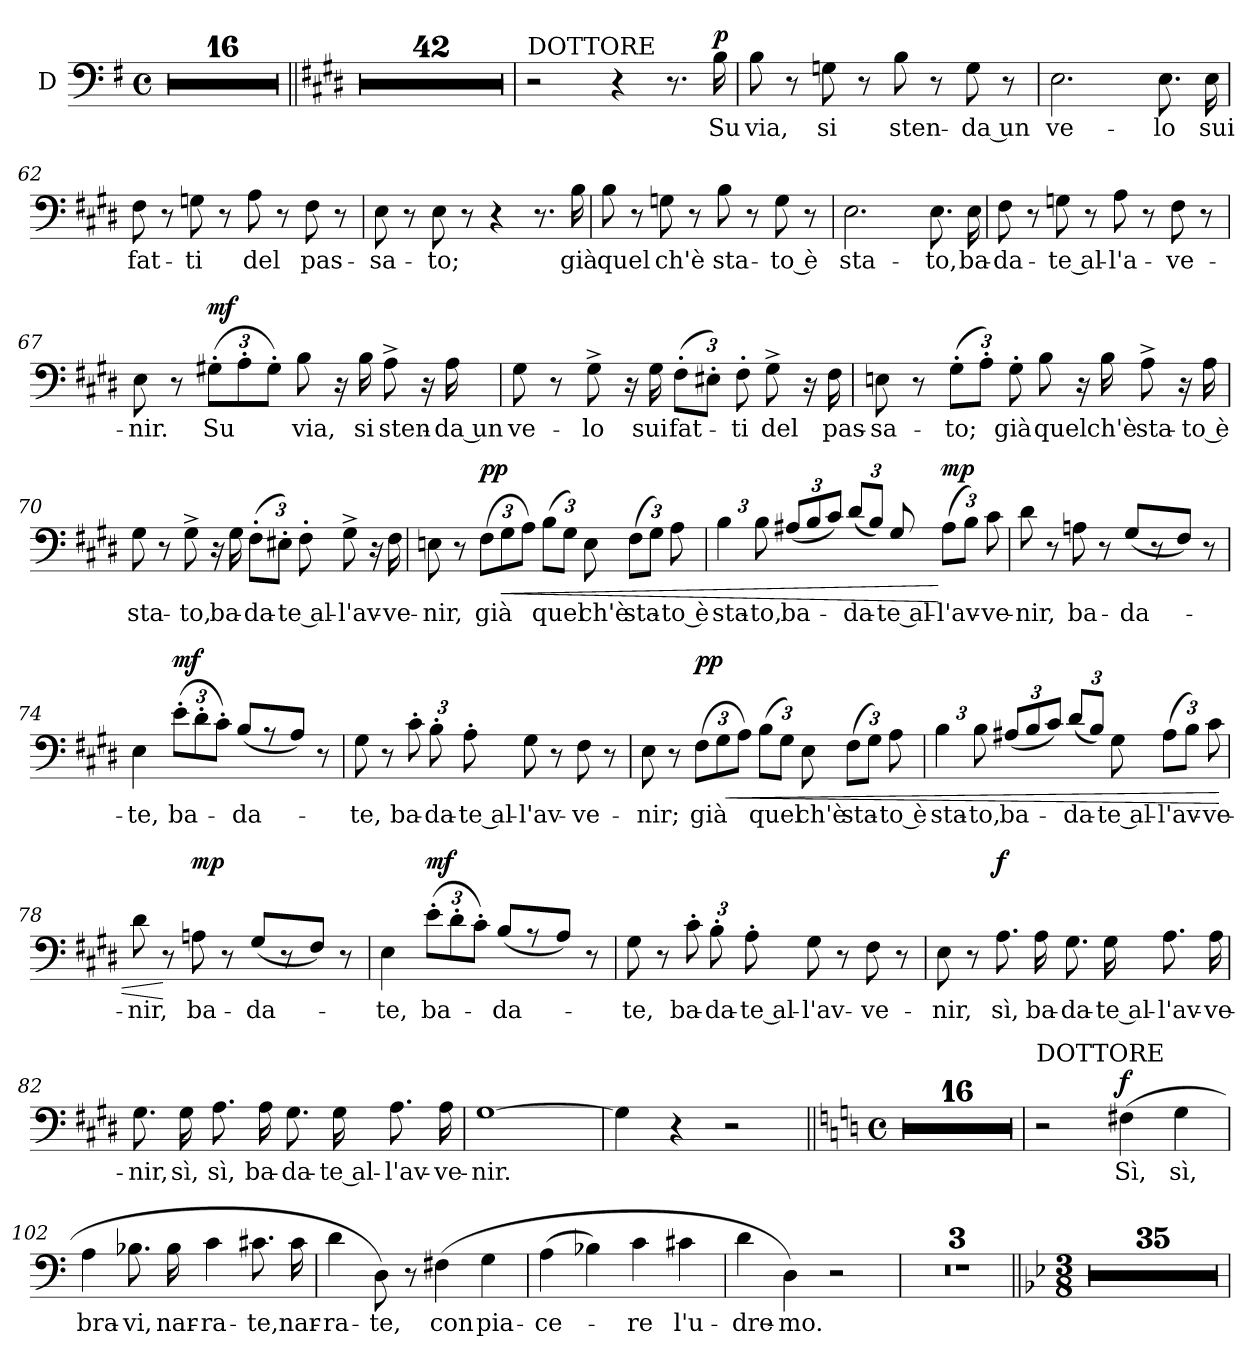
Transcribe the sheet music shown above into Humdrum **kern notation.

**kern	**text	**dynam
*part1	*part1	*part1
*staff1	*staff1	*staff1
*I"D	*	*
*I'D	*	*
*clefF4	*	*
*k[f#]	*	*
*M4/4	*	*
*met(c)	*	*
=1	=1	=1
1r	.	.
=2	=2	=2
1r	.	.
=3	=3	=3
1r	.	.
=4	=4	=4
1r	.	.
!!LO:LB:g=z
=5	=5	=5
1r	.	.
=6	=6	=6
1r	.	.
=7	=7	=7
1r	.	.
=8	=8	=8
1r	.	.
!!LO:PB:g=z
=9	=9	=9
1r	.	.
=10	=10	=10
1r	.	.
=11	=11	=11
1r	.	.
!!LO:LB:g=z
=12	=12	=12
1r	.	.
=13	=13	=13
1r	.	.
=14	=14	=14
1r	.	.
!!LO:LB:g=z
=15	=15	=15
1r	.	.
=16	=16	=16
1r	.	.
=17||	=17||	=17||
*k[f#c#g#d#]	*	*
1r	.	.
!!LO:PB:g=z
=18	=18	=18
1r	.	.
=19	=19	=19
1r	.	.
=20	=20	=20
1r	.	.
!!LO:LB:g=z
=21	=21	=21
1r	.	.
=22	=22	=22
1r	.	.
=23	=23	=23
1r	.	.
!!LO:PB:g=z
=24	=24	=24
1r	.	.
=25	=25	=25
1r	.	.
=26	=26	=26
1r	.	.
!!LO:LB:g=z
=27	=27	=27
1r	.	.
=28	=28	=28
1r	.	.
=29	=29	=29
1r	.	.
!!LO:PB:g=z
=30	=30	=30
1r	.	.
=31	=31	=31
1r	.	.
=32	=32	=32
1r	.	.
=33	=33	=33
1r	.	.
=34	=34	=34
1r	.	.
!!LO:LB:g=z
=35	=35	=35
1r	.	.
=36	=36	=36
1r	.	.
=37	=37	=37
1r	.	.
=38	=38	=38
1r	.	.
=39	=39	=39
1r	.	.
!!LO:LB:g=z
=40	=40	=40
1r	.	.
=41	=41	=41
1r	.	.
=42	=42	=42
1r	.	.
=43	=43	=43
1r	.	.
=44	=44	=44
1r	.	.
!!LO:LB:g=z
=45	=45	=45
1r	.	.
=46	=46	=46
1r	.	.
=47	=47	=47
1r	.	.
!!LO:PB:g=z
=48	=48	=48
1r	.	.
=49	=49	=49
1r	.	.
=50	=50	=50
1r	.	.
!!LO:LB:g=z
=51	=51	=51
1r	.	.
=52	=52	=52
1r	.	.
=53	=53	=53
1r	.	.
!!LO:LB:g=z
=54	=54	=54
1r	.	.
=55	=55	=55
1r	.	.
=56	=56	=56
1r	.	.
=57	=57	=57
1r	.	.
!!LO:PB:g=z
=58	=58	=58
1r	.	.
=59	=59	=59
!LO:TX:a:t=DOTTORE	!	!
2r	.	.
4r	.	.
8.r	.	.
!	!LO:LY:b	!LO:DY:a
16B\	Su	p
=60	=60	=60
!	!LO:LY:b	!
8B\	via,	.
8r	.	.
!	!LO:LY:b	!
8Gn\	si	.
8r	.	.
!	!LO:LY:b	!
8B\	sten-	.
8r	.	.
!	!LO:LY:b	!
8G\	-da un	.
8r	.	.
=61	=61	=61
!	!LO:LY:b	!
2.E\	ve-	.
!	!LO:LY:b	!
8.E\	-lo	.
!	!LO:LY:b	!
16E\	sui	.
!!LO:PB:g=z
=62	=62	=62
!	!LO:LY:b	!
8F#\	fat-	.
8r	.	.
!	!LO:LY:b	!
8Gn\	-ti	.
8r	.	.
!	!LO:LY:b	!
8A\	del	.
8r	.	.
!	!LO:LY:b	!
8F#\	pas-	.
8r	.	.
=63	=63	=63
!	!LO:LY:b	!
8E\	-sa-	.
8r	.	.
!	!LO:LY:b	!
8E\	-to;	.
8r	.	.
4r	.	.
8.r	.	.
!	!LO:LY:b	!
16B\	già	.
=64	=64	=64
!	!LO:LY:b	!
8B\	quel	.
8r	.	.
!	!LO:LY:b	!
8Gn\	ch'è	.
8r	.	.
!	!LO:LY:b	!
8B\	sta-	.
8r	.	.
!	!LO:LY:b	!
8G\	-to è	.
8r	.	.
=65	=65	=65
!	!LO:LY:b	!
2.E\	sta-	.
!	!LO:LY:b	!
8.E\	-to,	.
!	!LO:LY:b	!
16E\	ba-	.
!!LO:PB:g=z
=66	=66	=66
!	!LO:LY:b	!
8F#\	-da-	.
8r	.	.
!	!LO:LY:b	!
8Gn\	-te al-	.
8r	.	.
!	!LO:LY:b	!
8A\	-l'a-	.
8r	.	.
!	!LO:LY:b	!
8F#\	-ve-	.
8r	.	.
=67	=67	=67
!	!LO:LY:b	!
8E\	-nir.	.
8r	.	.
*Xbrackettup	*	*
!	!LO:LY:b	!LO:DY:a
(>12G#X'\L	Su	mf
12A'\	.	.
12G#'\J)	.	.
!	!LO:LY:b	!
8B\	via,	.
16r	.	.
!	!LO:LY:b	!
16B\	si	.
!	!LO:LY:b	!
8A^\	sten-	.
16r	.	.
!	!LO:LY:b	!
16A\	-da un	.
=68	=68	=68
!	!LO:LY:b	!
8G#\	ve-	.
8r	.	.
!	!LO:LY:b	!
8G#^\	-lo	.
16r	.	.
!	!LO:LY:b	!
16G#\	sui	.
!	!LO:LY:b	!
(>12F#'\L	fat-	.
12E#X'\J)	.	.
!	!LO:LY:b	!
12F#'\	-ti	.
!	!LO:LY:b	!
8G#^\	del	.
16r	.	.
!	!LO:LY:b	!
16F#\	pas-	.
!!LO:PB:g=z
=69	=69	=69
!	!LO:LY:b	!
8En\	-sa-	.
8r	.	.
!	!LO:LY:b	!
(>12G#'\L	-to;	.
12A'\J)	.	.
!	!LO:LY:b	!
12G#'\	già	.
!	!LO:LY:b	!
8B\	quel	.
16r	.	.
!	!LO:LY:b	!
16B\	ch'è	.
!	!LO:LY:b	!
8A^\	sta-	.
16r	.	.
!	!LO:LY:b	!
16A\	-to è	.
=70	=70	=70
!	!LO:LY:b	!
8G#\	sta-	.
8r	.	.
!	!LO:LY:b	!
8G#^\	-to,	.
16r	.	.
!	!LO:LY:b	!
16G#\	ba-	.
!	!LO:LY:b	!
(>12F#'\L	-da-	.
12E#X'\J)	.	.
!	!LO:LY:b	!
12F#'\	-te al-	.
!	!LO:LY:b	!
8G#^\	-l'av-	.
16r	.	.
!	!LO:LY:b	!
16F#\	-ve-	.
=71	=71	=71
!	!LO:LY:b	!
8En\	-nir,	.
8r	.	.
!	!LO:LY:b	!LO:DY:a
(>12F#\L	già	pp
!	!	!LO:HP:b
12G#\	.	<
12A\J)	.	.
!	!LO:LY:b	!
(>12B\L	quel	.
12G#\J)	.	.
!	!LO:LY:b	!
12E\	ch'è	.
!	!LO:LY:b	!
(>12F#\L	sta-	.
12G#\J)	.	.
!	!LO:LY:b	!
12A\	-to è	.
!!LO:PB:g=z
=72	=72	=72
!	!LO:LY:b	!
6B\	sta-	.
!	!LO:LY:b	!
12B\	-to,	.
!	!LO:LY:b	!
(<12A#X/L	ba-	.
12B/	.	.
12c#/J)	.	.
!	!LO:LY:b	!
(<12d#/L	-da-	.
12B/J)	.	.
!	!LO:LY:b	!
12G#/	-te al-	.
!	!LO:LY:b	!LO:DY:n=1:a
(>12A#\L	-l'av-	[ mp
12B\J)	.	.
!	!LO:LY:b	!
12c#\	-ve-	.
=73	=73	=73
!	!LO:LY:b	!
8d#\	-nir,	.
8r	.	.
!	!LO:LY:b	!
8An\	ba-	.
8r	.	.
!	!LO:LY:b	!
(>8G#/L	-da-	.
8r	.	.
8F#/J)	.	.
8r	.	.
=74	=74	=74
!	!LO:LY:b	!
4E\	-te,	.
!	!LO:LY:b	!LO:DY:a
(>12e'\L	ba-	mf
12d#'\	.	.
12c#'\J)	.	.
!	!LO:LY:b	!
(>8B/L	-da-	.
8r	.	.
8A/J)	.	.
8r	.	.
!!LO:PB:g=z
=75	=75	=75
!	!LO:LY:b	!
8G#\	-te,	.
8r	.	.
!	!LO:LY:b	!
12c#'\	ba-	.
!	!LO:LY:b	!
12B'\	-da-	.
!	!LO:LY:b	!
12A'\	-te al-	.
!	!LO:LY:b	!
8G#\	-l'av-	.
8r	.	.
!	!LO:LY:b	!
8F#\	-ve-	.
8r	.	.
=76	=76	=76
!	!LO:LY:b	!
8E\	-nir;	.
8r	.	.
!	!LO:LY:b	!LO:HP:b
!	!	!LO:DY:n=1:a
(>12F#\L	già	< pp
12G#\	.	.
12A\J)	.	.
!	!LO:LY:b	!
(>12B\L	quel	.
12G#\J)	.	.
!	!LO:LY:b	!
12E\	ch'è	.
!	!LO:LY:b	!
(>12F#\L	sta-	.
12G#\J)	.	.
!	!LO:LY:b	!
12A\	-to è	.
=77	=77	=77
!	!LO:LY:b	!
6B\	sta-	.
!	!LO:LY:b	!
12B\	-to,	.
!	!LO:LY:b	!
(<12A#X/L	ba-	.
12B/	.	.
12c#/J)	.	.
!	!LO:LY:b	!
(<12d#/L	-da-	.
12B/J)	.	.
!	!LO:LY:b	!
12G#\	-te al-	.
!	!LO:LY:b	!
(>12A#\L	-l'av-	.
12B\J)	.	.
!	!LO:LY:b	!
12c#\	-ve-	.
!!LO:PB:g=z
=78	=78	=78
!	!LO:LY:b	!
8d#\	-nir,	.
8r	.	[
!	!LO:LY:b	!LO:DY:a
8An\	ba-	mp
8r	.	.
!	!LO:LY:b	!
(>8G#/L	-da-	.
8r	.	.
8F#/J)	.	.
8r	.	.
=79	=79	=79
!	!LO:LY:b	!
4E\	-te,	.
!	!LO:LY:b	!LO:DY:a
(>12e'\L	ba-	mf
12d#'\	.	.
12c#'\J)	.	.
!	!LO:LY:b	!
(>8B/L	-da-	.
8r	.	.
8A/J)	.	.
8r	.	.
=80	=80	=80
!	!LO:LY:b	!
8G#\	-te,	.
8r	.	.
!	!LO:LY:b	!
12c#'\	ba-	.
!	!LO:LY:b	!
12B'\	-da-	.
!	!LO:LY:b	!
12A'\	-te al-	.
!	!LO:LY:b	!
8G#\	-l'av-	.
8r	.	.
!	!LO:LY:b	!
8F#\	-ve-	.
8r	.	.
!!LO:PB:g=z
=81	=81	=81
!	!LO:LY:b	!
8E\	-nir,	.
8r	.	.
!	!LO:LY:b	!LO:DY:a
8.A\	sì,	f
!	!LO:LY:b	!
16A\	ba-	.
!	!LO:LY:b	!
8.G#\	-da-	.
!	!LO:LY:b	!
16G#\	-te al-	.
!	!LO:LY:b	!
8.A\	-l'av-	.
!	!LO:LY:b	!
16A\	-ve-	.
=82	=82	=82
!	!LO:LY:b	!
8.G#\	-nir,	.
!	!LO:LY:b	!
16G#\	sì,	.
!	!LO:LY:b	!
8.A\	sì,	.
!	!LO:LY:b	!
16A\	ba-	.
!	!LO:LY:b	!
8.G#\	-da-	.
!	!LO:LY:b	!
16G#\	-te al-	.
!	!LO:LY:b	!
8.A\	-l'av-	.
!	!LO:LY:b	!
16A\	-ve-	.
!!LO:PB:g=z
=83	=83	=83
!	!LO:LY:b	!
[1G#	nir.	.
=84	=84	=84
4G#\]	.	.
4r	.	.
2r	.	.
!!LO:PB:g=z
=85||	=85||	=85||
*k[]	*	*
*M4/4	*	*
*met(c)	*	*
1r	.	.
=86	=86	=86
1r	.	.
=87	=87	=87
1r	.	.
=88	=88	=88
1r	.	.
!!LO:LB:g=z
=89	=89	=89
1r	.	.
=90	=90	=90
1r	.	.
=91	=91	=91
1r	.	.
=92	=92	=92
1r	.	.
=93	=93	=93
1r	.	.
!!LO:PB:g=z
=94	=94	=94
1r	.	.
=95	=95	=95
1r	.	.
=96	=96	=96
1r	.	.
=97	=97	=97
1r	.	.
!!LO:LB:g=z
=98	=98	=98
1r	.	.
=99	=99	=99
1r	.	.
=100	=100	=100
1r	.	.
!!LO:PB:g=z
=101	=101	=101
!LO:TX:a:t=DOTTORE	!	!
2r	.	.
!	!LO:LY:b	!LO:DY:a
(>4F#X\	Sì,	f
!	!LO:LY:b	!
4G\	sì,	.
=102	=102	=102
!	!LO:LY:b	!
4A\	bra-	.
!	!LO:LY:b	!
8.B-X\	-vi,	.
!	!LO:LY:b	!
16B-\	nar-	.
!	!LO:LY:b	!
4c\	-ra-	.
!	!LO:LY:b	!
8.c#X\	-te,	.
!	!LO:LY:b	!
16c#\	nar-	.
=103	=103	=103
!	!LO:LY:b	!
4d\	-ra-	.
!	!LO:LY:b	!
8D\)	-te,	.
8r	.	.
!	!LO:LY:b	!
(>4F#X\	con	.
!	!LO:LY:b	!
4G\	pia-	.
!!LO:PB:g=z
=104	=104	=104
!	!LO:LY:b	!
(>4A\	-ce-	.
4B-X\)	.	.
!	!LO:LY:b	!
4c\	-re	.
!	!LO:LY:b	!
4c#X\	l'u-	.
=105	=105	=105
!	!LO:LY:b	!
4d\	-dre-	.
!	!LO:LY:b	!
4D\)	-mo.	.
2r	.	.
=106	=106	=106
1r	.	.
=107	=107	=107
1r	.	.
=108	=108	=108
1r	.	.
!!LO:LB:g=z
=109||	=109||	=109||
*k[b-e-]	*	*
*M3/8	*	*
4.r	.	.
=110	=110	=110
4.r	.	.
=111	=111	=111
4.r	.	.
=112	=112	=112
4.r	.	.
=113	=113	=113
4.r	.	.
=114	=114	=114
4.r	.	.
=115	=115	=115
4.r	.	.
=116	=116	=116
4.r	.	.
=117	=117	=117
4.r	.	.
!!LO:PB:g=z
=118	=118	=118
4.r	.	.
=119	=119	=119
4.r	.	.
=120	=120	=120
4.r	.	.
=121	=121	=121
4.r	.	.
=122	=122	=122
4.r	.	.
=123	=123	=123
4.r	.	.
=124	=124	=124
4.r	.	.
=125	=125	=125
4.r	.	.
!!LO:LB:g=z
=126	=126	=126
4.r	.	.
=127	=127	=127
4.r	.	.
=128	=128	=128
4.r	.	.
=129	=129	=129
4.r	.	.
=130	=130	=130
4.r	.	.
=131	=131	=131
4.r	.	.
=132	=132	=132
4.r	.	.
=133	=133	=133
4.r	.	.
!!LO:LB:g=z
=134	=134	=134
4.r	.	.
=135	=135	=135
4.r	.	.
=136	=136	=136
4.r	.	.
=137	=137	=137
4.r	.	.
=138	=138	=138
4.r	.	.
=139	=139	=139
4.r	.	.
=140	=140	=140
4.r	.	.
=141	=141	=141
4.r	.	.
!!LO:PB:g=z
=142	=142	=142
4.r	.	.
=143	=143	=143
4.r	.	.
=	=	=
*-	*-	*-
